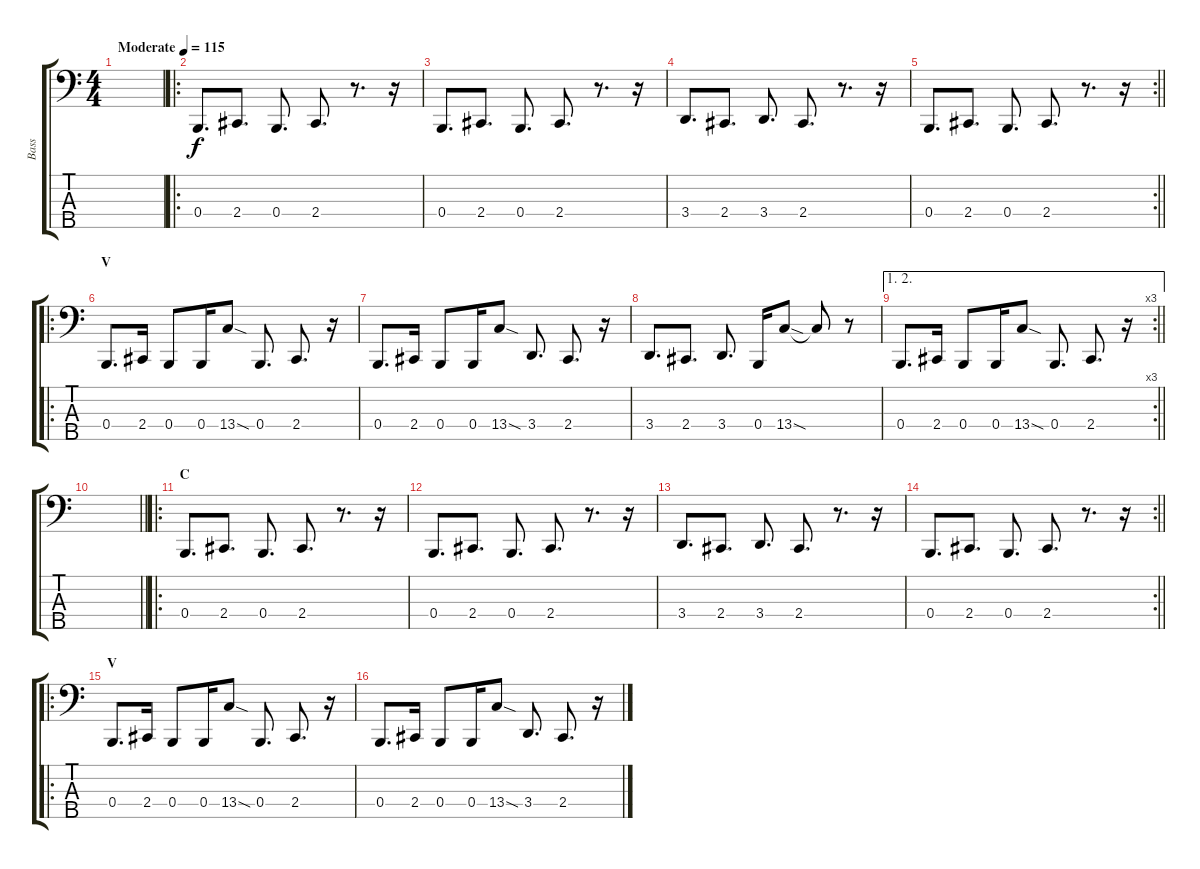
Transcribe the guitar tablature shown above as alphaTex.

\track ("Bass" "Bass") {instrument electricbasspick}
\staff {score tabs}
\tuning (E2 B1 Gb1 B0 Ab0) {hide}
\ts (4 4)
\tempo (115 "Moderate")
\clef f4
\ks c
|
\ro
0.4.8{d} 2.4.8{d} 0.4.8{d} 2.4.8{d} r.8{d} r.16 |
0.4.8{d} 2.4.8{d} 0.4.8{d} 2.4.8{d} r.8{d} r.16 |
3.4.8{d} 2.4.8{d} 3.4.8{d} 2.4.8{d} r.8{d} r.16 |
\rc 2
\barLineRight lightlight
0.4.8{d} 2.4.8{d} 0.4.8{d} 2.4.8{d} r.8{d} r.16 |
\ro
\section ("" "V")
0.4.8{d} 2.4.16 0.4.8 0.4.16 13.4{sod}.8 0.4.8{d} 2.4.8{d} r.16 |
0.4.8{d} 2.4.16 0.4.8 0.4.16 13.4{sod}.8 3.4.8{d} 2.4.8{d} r.16 |
3.4.8{d} 2.4.8{d} 3.4.8{d} 0.4.16 13.4{sod}.8 13.4{t}.8 r.8 |
\ae (1 2)
\rc 3
\barLineRight lightlight
0.4.8{d} 2.4.16 0.4.8 0.4.16 13.4{sod}.8 0.4.8{d} 2.4.8{d} r.16 |
\barLineRight lightlight
|
\ro
\section ("" "C")
0.4.8{d} 2.4.8{d} 0.4.8{d} 2.4.8{d} r.8{d} r.16 |
0.4.8{d} 2.4.8{d} 0.4.8{d} 2.4.8{d} r.8{d} r.16 |
3.4.8{d} 2.4.8{d} 3.4.8{d} 2.4.8{d} r.8{d} r.16 |
\rc 2
\barLineRight lightlight
0.4.8{d} 2.4.8{d} 0.4.8{d} 2.4.8{d} r.8{d} r.16 |
\ro
\section ("" "V")
0.4.8{d} 2.4.16 0.4.8 0.4.16 13.4{sod}.8 0.4.8{d} 2.4.8{d} r.16 |
0.4.8{d} 2.4.16 0.4.8 0.4.16 13.4{sod}.8 3.4.8{d} 2.4.8{d} r.16
